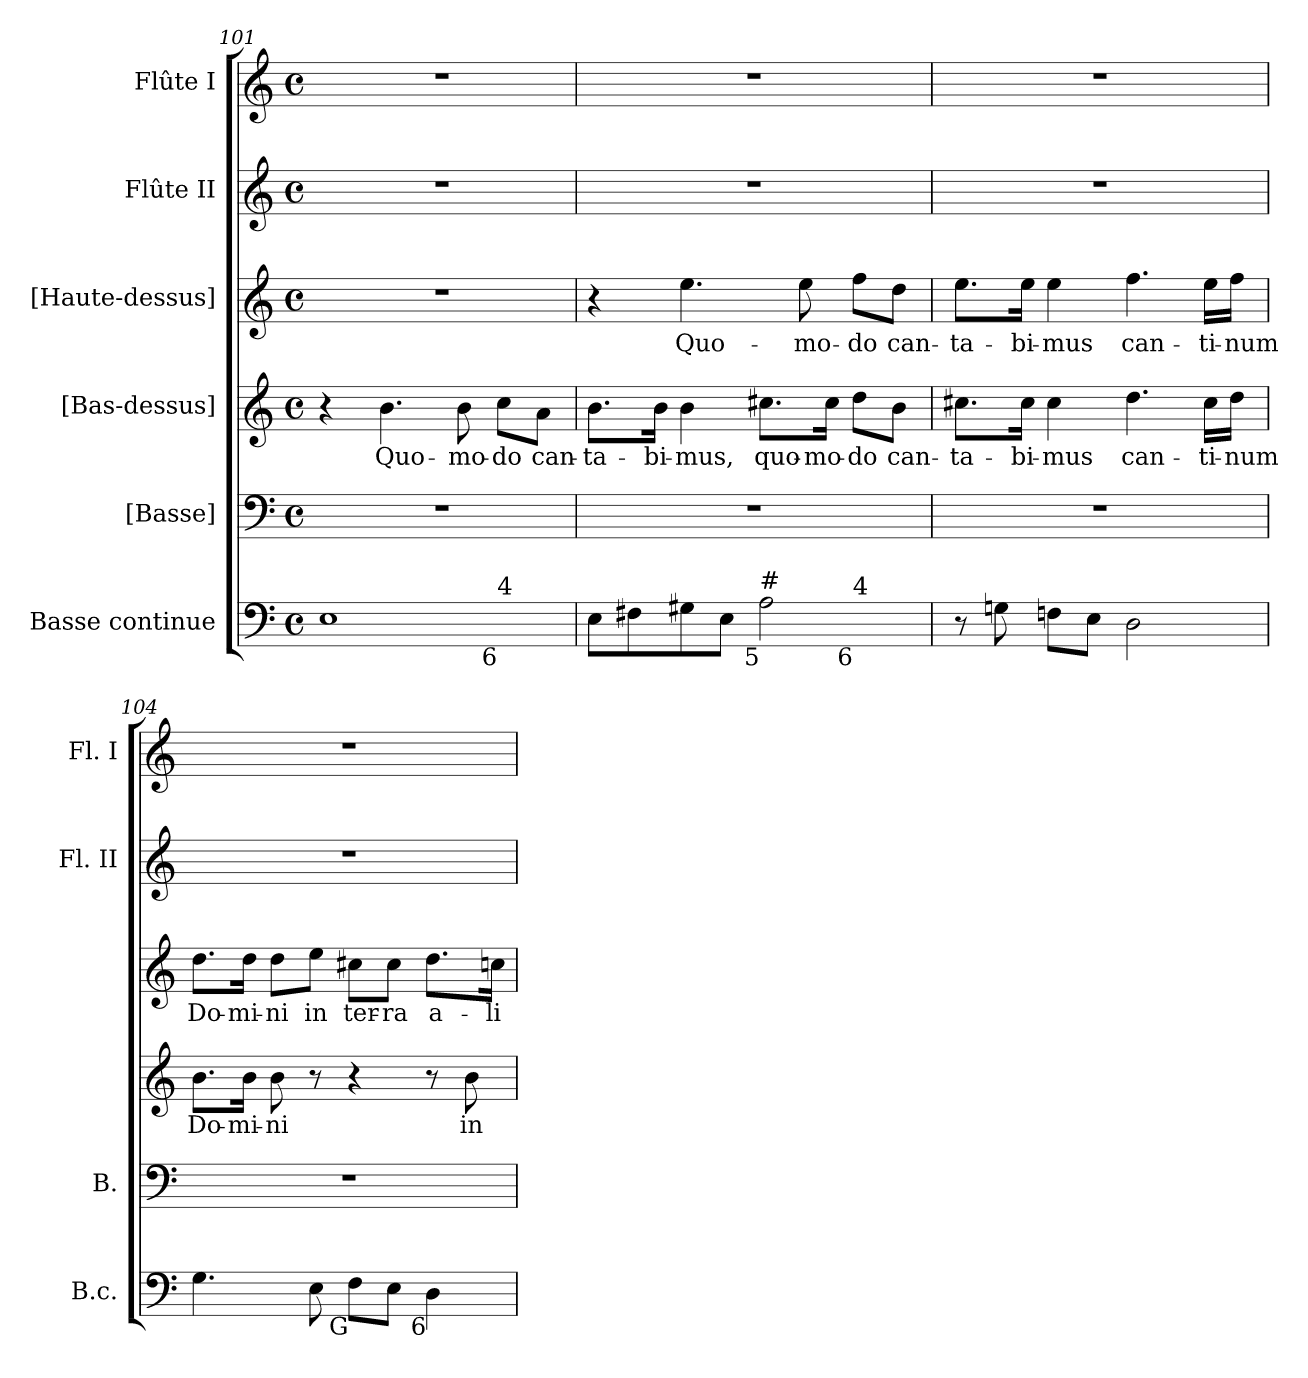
**kern	**kern	**kern	**text	**kern	**text	**kern	**kern
*part6	*part5	*part4	*part4	*part3	*part3	*part2	*part1
*staff6	*staff5	*staff4	*staff4	*staff3	*staff3	*staff2	*staff1
*I"Basse continue	*I"[Basse]	*I"[Bas-dessus]	*	*I"[Haute-dessus]	*	*I"Flûte II	*I"Flûte I
*I'B.c.	*I'B.	*	*	*	*	*I'Fl. II	*I'Fl. I
*clefF4	*clefF4	*clefG2	*	*clefG2	*	*clefG2	*clefG2
*k[]	*k[]	*k[]	*	*k[]	*	*k[]	*k[]
*a:	*a:	*a:	*	*a:	*	*a:	*a:
*M4/4	*M4/4	*M4/4	*	*M4/4	*	*M4/4	*M4/4
*met(c)	*met(c)	*met(c)	*	*met(c)	*	*met(c)	*met(c)
=101	=101	=101	=101	=101	=101	=101	=101
!LO:TX:b:rj:t=5	!	!	!	!	!	!	!
!LO:TX:t=#	!	!	!	!	!	!	!
*^	*	*	*	*	*	*	*
1Ei	2.ryy	1r	4r	.	1r	.	1r	1r
!	!	!	!	!LO:LY:b:color=#000000	!	!	!	!
.	.	.	4.bi\	Quo-	.	.	.	.
!	!	!	!	!LO:LY:b:color=#000000	!	!	!	!
.	.	.	8bi\	-mo-	.	.	.	.
!	!LO:TX:b:rj:t=6	!	!	!	!	!	!	!
!	!LO:TX:t=4	!	!	!	!	!	!	!
!	!	!	!	!LO:LY:b:color=#000000	!	!	!	!
.	4ryy	.	8cci\L	-do	.	.	.	.
!	!	!	!	!LO:LY:b:color=#000000	!	!	!	!
.	.	.	8ai\J	can-	.	.	.	.
=102	=102	=102	=102	=102	=102	=102	=102	=102
!	!	!	!	!LO:LY:b:color=#000000	!	!	!	!
8Ei\L	2.ryy	1r	8.bi\L	-ta-	4r	.	1r	1r
8F#Xi\	.	.	.	.	.	.	.	.
!	!	!	!	!LO:LY:b:color=#000000	!	!	!	!
.	.	.	16bi\Jk	-bi-	.	.	.	.
!	!	!	!	!LO:LY:b:color=#000000	!	!	!	!
!	!	!	!	!	!	!LO:LY:b:color=#000000	!	!
8G#Xi\	.	.	4bi\	-mus,	4.eei\	Quo-	.	.
8Ei\J	.	.	.	.	.	.	.	.
!LO:TX:b:rj:t=5	!	!	!	!	!	!	!	!
!LO:TX:t=#	!	!	!	!	!	!	!	!
!	!	!	!	!LO:LY:b:color=#000000	!	!	!	!
2Ai\	.	.	8.cc#Xi\L	quo-	.	.	.	.
!	!	!	!	!	!	!LO:LY:b:color=#000000	!	!
.	.	.	.	.	8eei\	-mo-	.	.
!	!	!	!	!LO:LY:b:color=#000000	!	!	!	!
.	.	.	16cc#i\Jk	-mo-	.	.	.	.
!	!	!	!	!LO:LY:b:color=#000000	!	!	!	!
!	!LO:TX:b:rj:t=6	!	!	!	!	!	!	!
!	!LO:TX:t=4	!	!	!	!	!	!	!
!	!	!	!	!	!	!LO:LY:b:color=#000000	!	!
.	4ryy	.	8ddi\L	-do	8ffi\L	-do	.	.
!	!	!	!	!LO:LY:b:color=#000000	!	!	!	!
!	!	!	!	!	!	!LO:LY:b:color=#000000	!	!
.	.	.	8bi\J	can-	8ddi\J	can-	.	.
*v	*v	*	*	*	*	*	*	*
!!LO:PB:g=z
=103	=103	=103	=103	=103	=103	=103	=103
*^	*	*	*	*	*	*	*
!	!	!	!	!LO:LY:b:color=#000000	!	!	!	!
*v	*v	*	*	*	*	*	*	*
*^	*	*	*	*	*	*	*
!	!	!	!	!	!	!LO:LY:b:color=#000000	!	!
*v	*v	*	*	*	*	*	*	*
8r	1r	8.cc#Xi\L	-ta-	8.eei\L	-ta-	1r	1r
8Gni\	.	.	.	.	.	.	.
!	!	!	!LO:LY:b:color=#000000	!	!	!	!
!	!	!	!	!	!LO:LY:b:color=#000000	!	!
.	.	16cc#i\Jk	-bi-	16eei\Jk	-bi-	.	.
!	!	!	!LO:LY:b:color=#000000	!	!	!	!
!	!	!	!	!	!LO:LY:b:color=#000000	!	!
8Fni\L	.	4cc#i\	-mus	4eei\	-mus	.	.
8Ei\J	.	.	.	.	.	.	.
!	!	!	!LO:LY:b:color=#000000	!	!	!	!
!	!	!	!	!	!LO:LY:b:color=#000000	!	!
2Di\	.	4.ddi\	can-	4.ffi\	can-	.	.
!	!	!	!LO:LY:b:color=#000000	!	!	!	!
!	!	!	!	!	!LO:LY:b:color=#000000	!	!
.	.	16cc#i\LL	-ti-	16eei\LL	-ti-	.	.
!	!	!	!LO:LY:b:color=#000000	!	!	!	!
!	!	!	!	!	!LO:LY:b:color=#000000	!	!
.	.	16ddi\JJ	-num	16ffi\JJ	-num	.	.
=104	=104	=104	=104	=104	=104	=104	=104
!	!	!	!LO:LY:b:color=#000000	!	!	!	!
!	!	!	!	!	!LO:LY:b:color=#000000	!	!
4.Gi\	1r	8.bi\L	Do-	8.ddi\L	Do-	1r	1r
!	!	!	!LO:LY:b:color=#000000	!	!	!	!
!	!	!	!	!	!LO:LY:b:color=#000000	!	!
.	.	16bi\Jk	-mi-	16ddi\Jk	-mi-	.	.
!	!	!	!LO:LY:b:color=#000000	!	!	!	!
!	!	!	!	!	!LO:LY:b:color=#000000	!	!
.	.	8bi\	-ni	8ddi\L	-ni	.	.
!	!	!	!	!	!LO:LY:b:color=#000000	!	!
8Ei\	.	8r	.	8eei\J	in	.	.
!LO:TX:b:rj:t=G	!	!	!	!	!	!	!
!	!	!	!	!	!LO:LY:b:color=#000000	!	!
8Fi\L	.	4r	.	8cc#Xi\L	ter-	.	.
!	!	!	!	!	!LO:LY:b:color=#000000	!	!
8Ei\J	.	.	.	8cc#i\J	-ra	.	.
!LO:TX:b:rj:t=6	!	!	!	!	!	!	!
!	!	!	!	!	!LO:LY:b:color=#000000	!	!
4Di\	.	8r	.	8.ddi\L	a-	.	.
!	!	!	!LO:LY:b:color=#000000	!	!	!	!
.	.	8bi\	in	.	.	.	.
!	!	!	!	!	!LO:LY:b:color=#000000	!	!
.	.	.	.	16ccni\Jk	-li-	.	.
=	=	=	=	=	=	=	=
*-	*-	*-	*-	*-	*-	*-	*-
